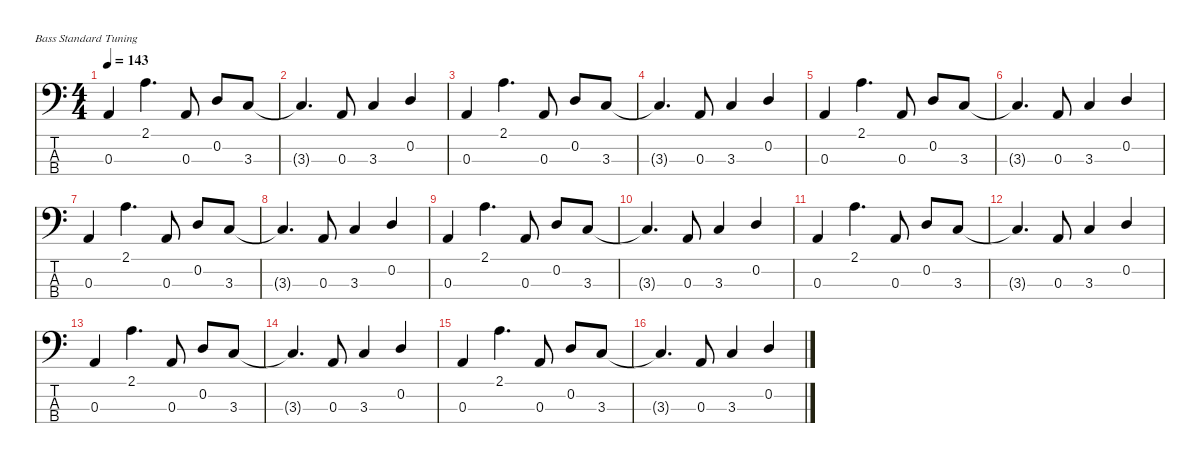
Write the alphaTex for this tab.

\defaultSystemsLayout 4
\hideDynamics
\bracketExtendMode nobrackets
\singleTrackTrackNamePolicy hidden
\multiTrackTrackNamePolicy hidden
\firstSystemTrackNameMode fullname
\firstSystemTrackNameOrientation horizontal
\otherSystemsTrackNameOrientation horizontal
\track ("Bass" "el.bs.") {instrument electricbassfinger}
\staff {score tabs}
\tuning (G2 D2 A1 E1)
\ts (4 4)
\tempo 143
\clef f4
\ks c
0.3.4{dy f instrument electricbassfinger beam Up} 2.1.4{d beam Down} 0.3.8{beam Up} 0.2.8{beam Up} 3.3.8{beam Up} |
3.3{t}.4{d beam Up} 0.3.8{beam Up} 3.3.4{beam Up} 0.2.4{beam Up} |
0.3.4{beam Up} 2.1.4{d beam Down} 0.3.8{beam Up} 0.2.8{beam Up} 3.3.8{beam Up} |
3.3{t}.4{d beam Up} 0.3.8{beam Up} 3.3.4{beam Up} 0.2.4{beam Up} |
0.3.4{beam Up} 2.1.4{d beam Down} 0.3.8{beam Up} 0.2.8{beam Up} 3.3.8{beam Up} |
3.3{t}.4{d beam Up} 0.3.8{beam Up} 3.3.4{beam Up} 0.2.4{beam Up} |
0.3.4{beam Up} 2.1.4{d beam Down} 0.3.8{beam Up} 0.2.8{beam Up} 3.3.8{beam Up} |
3.3{t}.4{d beam Up} 0.3.8{beam Up} 3.3.4{beam Up} 0.2.4{beam Up} |
0.3.4{beam Up} 2.1.4{d beam Down} 0.3.8{beam Up} 0.2.8{beam Up} 3.3.8{beam Up} |
3.3{t}.4{d beam Up} 0.3.8{beam Up} 3.3.4{beam Up} 0.2.4{beam Up} |
0.3.4{beam Up} 2.1.4{d beam Down} 0.3.8{beam Up} 0.2.8{beam Up} 3.3.8{beam Up} |
3.3{t}.4{d beam Up} 0.3.8{beam Up} 3.3.4{beam Up} 0.2.4{beam Up} |
0.3.4{beam Up} 2.1.4{d beam Down} 0.3.8{beam Up} 0.2.8{beam Up} 3.3.8{beam Up} |
3.3{t}.4{d beam Up} 0.3.8{beam Up} 3.3.4{beam Up} 0.2.4{beam Up} |
0.3.4{beam Up} 2.1.4{d beam Down} 0.3.8{beam Up} 0.2.8{beam Up} 3.3.8{beam Up} |
3.3{t}.4{d beam Up} 0.3.8{beam Up} 3.3.4{beam Up} 0.2.4{beam Up}
